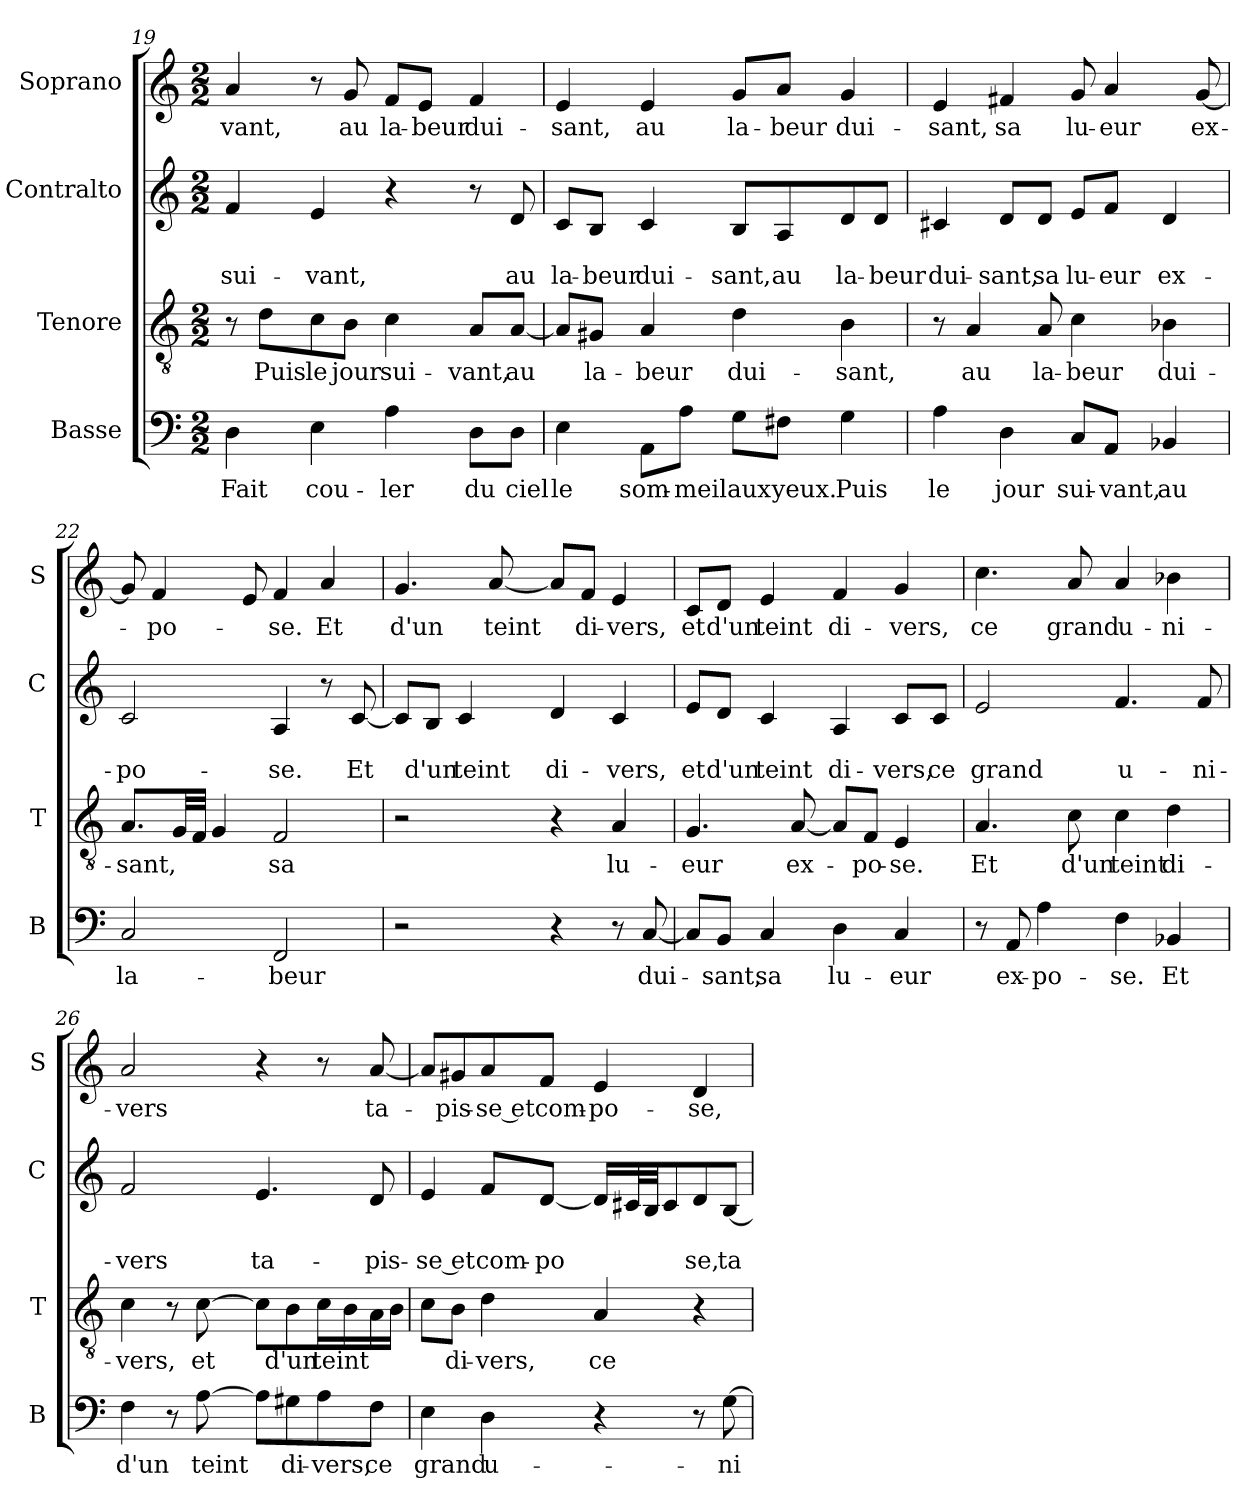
**kern	**text	**kern	**text	**kern	**text	**text	**kern	**text
*part4	*part4	*part3	*part3	*part2	*part2	*part2	*part1	*part1
*staff4	*staff4	*staff3	*staff3	*staff2	*staff2	*staff2	*staff1	*staff1
*I"Basse	*	*I"Tenore	*	*I"Contralto	*	*	*I"Soprano	*
*I'B	*	*I'T	*	*I'C	*	*	*I'S	*
*clefF4	*	*clefGv2	*	*clefG2	*	*	*clefG2	*
*k[]	*	*k[]	*	*k[]	*	*	*k[]	*
*C:	*	*C:	*	*C:	*	*	*C:	*
*M2/2	*	*M2/2	*	*M2/2	*	*	*M2/2	*
=19	=19	=19	=19	=19	=19	=19	=19	=19
!	!LO:LY:b	!	!	!	!	!LO:LY:b	!	!LO:LY:b
4D\	Fait	8r	.	4f/	.	sui-	4a/	-vant,
!	!	!	!LO:LY:b	!	!	!	!	!
.	.	8d\L	Puis	.	.	.	.	.
!	!LO:LY:b	!	!LO:LY:b	!	!	!LO:LY:b	!	!
4E\	cou-	8c\	le	4e/	.	-vant,	8r	.
!	!	!	!LO:LY:b	!	!	!	!	!LO:LY:b
.	.	8B\J	jour	.	.	.	8g/	au
!	!LO:LY:b	!	!LO:LY:b	!	!	!	!	!LO:LY:b
4A\	-ler	4c\	sui-	4r	.	.	8f/L	la-
!	!	!	!	!	!	!	!	!LO:LY:b
.	.	.	.	.	.	.	8e/J	-beur
!	!LO:LY:b	!	!LO:LY:b	!	!	!	!	!LO:LY:b
8D\L	du	8A/L	-vant,	8r	.	.	4f/	dui-
!	!LO:LY:b	!	!LO:LY:b	!	!	!LO:LY:b	!	!
8D\J	ciel	[8A/J	au	8d/	.	au	.	.
=20	=20	=20	=20	=20	=20	=20	=20	=20
!	!LO:LY:b	!	!	!	!	!LO:LY:b	!	!LO:LY:b
4E\	le	8A/L]	.	8c/L	.	la-	4e/	-sant,
!	!	!	!LO:LY:b	!	!	!LO:LY:b	!	!
.	.	8G#X/J	la-	8B/J	.	-beur	.	.
!	!LO:LY:b	!	!LO:LY:b	!	!	!LO:LY:b	!	!LO:LY:b
8AA\L	som-	4A/	-beur	4c/	.	dui-	4e/	au
!	!LO:LY:b	!	!	!	!	!	!	!
8A\J	-meil	.	.	.	.	.	.	.
!	!LO:LY:b	!	!LO:LY:b	!	!	!LO:LY:b	!	!LO:LY:b
8G\L	aux	4d\	dui-	8B/L	.	-sant,	8g/L	la-
!	!LO:LY:b	!	!	!	!	!LO:LY:b	!	!LO:LY:b
8F#X\J	yeux.	.	.	8A/	.	au	8a/J	-beur
!	!LO:LY:b	!	!LO:LY:b	!	!	!LO:LY:b	!	!LO:LY:b
4G\	Puis	4B\	-sant,	8d/	.	la-	4g/	dui-
!	!	!	!	!	!	!LO:LY:b	!	!
.	.	.	.	8d/J	.	-beur	.	.
!!LO:PB:g=z
=21	=21	=21	=21	=21	=21	=21	=21	=21
!	!LO:LY:b	!	!	!	!	!LO:LY:b	!	!LO:LY:b
4A\	le	8r	.	4c#X/	.	dui-	4e/	-sant,
!	!	!	!LO:LY:b	!	!	!	!	!
.	.	4A/	au	.	.	.	.	.
!	!LO:LY:b	!	!	!	!	!LO:LY:b	!	!LO:LY:b
4D\	jour	.	.	8d/L	.	-sant,	4f#X/	sa
!	!	!	!LO:LY:b	!	!	!LO:LY:b	!	!
.	.	8A/	la-	8d/J	.	sa	.	.
!	!LO:LY:b	!	!LO:LY:b	!	!	!LO:LY:b	!	!LO:LY:b
8C/L	sui-	4c\	-beur	8e/L	.	lu-	8g/	lu-
!	!LO:LY:b	!	!	!	!	!LO:LY:b	!	!LO:LY:b
8AA/J	-vant,	.	.	8f/J	.	-eur	4a/	-eur
!	!LO:LY:b	!	!LO:LY:b	!	!	!LO:LY:b	!	!
4BB-X/	au	4B-X\	dui-	4d/	.	ex-	.	.
!	!	!	!	!	!	!	!	!LO:LY:b
.	.	.	.	.	.	.	[8g/	ex-
=22	=22	=22	=22	=22	=22	=22	=22	=22
!	!LO:LY:b	!	!LO:LY:b	!	!	!LO:LY:b	!	!
2C/	la-	8.A/L	-sant,	2c/	.	-po-	8g/]	.
!	!	!	!	!	!	!	!	!LO:LY:b
.	.	.	.	.	.	.	4f/	-po-
.	.	32G/LL	.	.	.	.	.	.
.	.	32F/JJJ	.	.	.	.	.	.
.	.	4G/	.	.	.	.	.	.
.	.	.	.	.	.	.	8e/	.
!	!LO:LY:b	!	!LO:LY:b	!	!	!LO:LY:b	!	!LO:LY:b
2FF/	-beur	2F/	sa	4A/	.	-se.	4f/	-se.
!	!	!	!	!	!	!	!	!LO:LY:b
.	.	.	.	8r	.	.	4a/	Et
!	!	!	!	!	!	!LO:LY:b	!	!
.	.	.	.	[8c/	.	Et	.	.
=23	=23	=23	=23	=23	=23	=23	=23	=23
!	!	!	!	!	!	!	!	!LO:LY:b
2r	.	2r	.	8c/L]	.	.	4.g/	d'un
!	!	!	!	!	!	!LO:LY:b	!	!
.	.	.	.	8B/J	.	d'un	.	.
!	!	!	!	!	!	!LO:LY:b	!	!
.	.	.	.	4c/	.	teint	.	.
!	!	!	!	!	!	!	!	!LO:LY:b
.	.	.	.	.	.	.	[8a/	teint
!	!	!	!	!	!	!LO:LY:b	!	!
4r	.	4r	.	4d/	.	di-	8a/L]	.
!	!	!	!	!	!	!	!	!LO:LY:b
.	.	.	.	.	.	.	8f/J	di-
!	!	!	!LO:LY:b	!	!	!LO:LY:b	!	!LO:LY:b
8r	.	4A/	lu-	4c/	.	-vers,	4e/	-vers,
!	!LO:LY:b	!	!	!	!	!	!	!
[8C/	dui-	.	.	.	.	.	.	.
=24	=24	=24	=24	=24	=24	=24	=24	=24
!	!	!	!LO:LY:b	!	!	!LO:LY:b	!	!LO:LY:b
8C/L]	.	4.G/	-eur	8e/L	.	et	8c/L	et
!	!LO:LY:b	!	!	!	!	!LO:LY:b	!	!LO:LY:b
8BB/J	-sant,	.	.	8d/J	.	d'un	8d/J	d'un
!	!LO:LY:b	!	!	!	!	!LO:LY:b	!	!LO:LY:b
4C/	sa	.	.	4c/	.	teint	4e/	teint
!	!	!	!LO:LY:b	!	!	!	!	!
.	.	[8A/	ex-	.	.	.	.	.
!	!LO:LY:b	!	!	!	!	!LO:LY:b	!	!LO:LY:b
4D\	lu-	8A/L]	.	4A/	.	di-	4f/	di-
!	!	!	!LO:LY:b	!	!	!	!	!
.	.	8F/J	-po-	.	.	.	.	.
!	!LO:LY:b	!	!LO:LY:b	!	!	!LO:LY:b	!	!LO:LY:b
4C/	-eur	4E/	-se.	8c/L	.	-vers,	4g/	-vers,
!	!	!	!	!	!	!LO:LY:b	!	!
.	.	.	.	8c/J	.	ce	.	.
!!LO:LB:g=z
=25	=25	=25	=25	=25	=25	=25	=25	=25
!	!	!	!LO:LY:b	!	!	!LO:LY:b	!	!LO:LY:b
8r	.	4.A/	Et	2e/	.	grand	4.cc\	ce
!	!LO:LY:b	!	!	!	!	!	!	!
8AA/	ex-	.	.	.	.	.	.	.
!	!LO:LY:b	!	!	!	!	!	!	!
4A\	-po-	.	.	.	.	.	.	.
!	!	!	!LO:LY:b	!	!	!	!	!LO:LY:b
.	.	8c\	d'un	.	.	.	8a/	grand
!	!LO:LY:b	!	!LO:LY:b	!	!	!LO:LY:b	!	!LO:LY:b
4F\	-se.	4c\	teint	4.f/	.	u-	4a/	u-
!	!LO:LY:b	!	!LO:LY:b	!	!	!	!	!LO:LY:b
4BB-X/	Et	4d\	di-	.	.	.	4b-X\	-ni-
!	!	!	!	!	!	!LO:LY:b	!	!
.	.	.	.	8f/	.	-ni-	.	.
=26	=26	=26	=26	=26	=26	=26	=26	=26
!	!LO:LY:b	!	!LO:LY:b	!	!	!LO:LY:b	!	!LO:LY:b
4F\	d'un	4c\	-vers,	2f/	.	-vers	2a/	-vers
8r	.	8r	.	.	.	.	.	.
!	!LO:LY:b	!	!LO:LY:b	!	!	!	!	!
[8A\	teint	[8c\	et	.	.	.	.	.
!	!	!	!	!	!	!LO:LY:b	!	!
8A\L]	.	8c\L]	.	4.e/	.	ta-	4r	.
!	!LO:LY:b	!	!LO:LY:b	!	!	!	!	!
8G#X\	di-	8B\	d'un	.	.	.	.	.
!	!LO:LY:b	!	!LO:LY:b	!	!	!	!	!
8A\	-vers,	16c\L	teint	.	.	.	8r	.
.	.	16B\	.	.	.	.	.	.
!	!LO:LY:b	!	!	!	!	!LO:LY:b	!	!LO:LY:b
8F\J	ce	16A\	.	8d/	.	-pis-	[8a/	ta-
.	.	16B\JJ	.	.	.	.	.	.
=27	=27	=27	=27	=27	=27	=27	=27	=27
!	!LO:LY:b	!	!	!	!	!LO:LY:b	!	!
4E\	grand	8c\L	.	4e/	.	-se et	8a/L]	.
!	!	!	!LO:LY:b	!	!	!	!	!LO:LY:b
.	.	8B\J	di-	.	.	.	8g#X/	-pis-
!	!LO:LY:b	!	!LO:LY:b	!	!	!LO:LY:b	!	!LO:LY:b
4D\	u-	4d\	-vers,	8f/L	.	com-	8a/	-se et
!	!	!	!	!	!	!LO:LY:b	!	!LO:LY:b
.	.	.	.	[8d/J	.	-po	8f/J	com-
!	!	!	!LO:LY:b	!	!	!	!	!LO:LY:b
4r	.	4A/	ce	16d/LL]	.	.	4e/	-po-
.	.	.	.	32c#X/L	.	.	.	.
.	.	.	.	32B/JJ	.	.	.	.
.	.	.	.	8c#/	.	.	.	.
!	!	!	!	!	!	!LO:LY:b	!	!LO:LY:b
8r	.	4r	.	8d/	.	se,	4d/	-se,
!	!LO:LY:b	!	!	!	!	!LO:LY:b	!	!
[8G\	-ni-	.	.	[8B/J	.	ta-	.	.
=	=	=	=	=	=	=	=	=
*-	*-	*-	*-	*-	*-	*-	*-	*-
